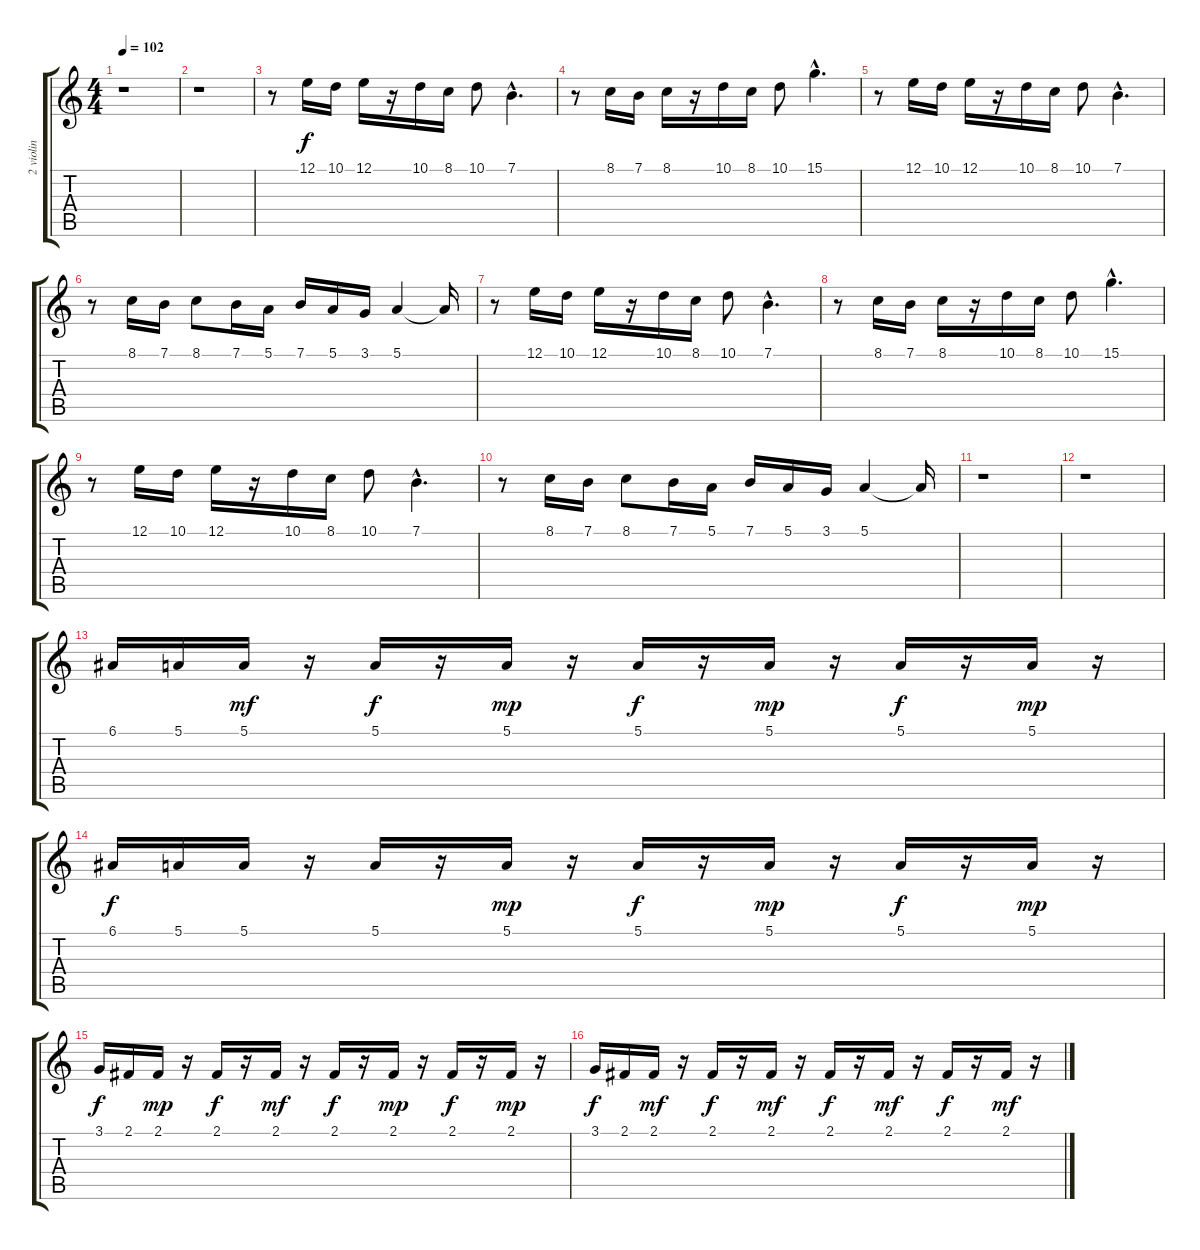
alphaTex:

\track ("2 violin" "2 violin") {instrument stringensemble1}
\staff {score tabs}
\tuning (E4 B3 G3 D3 A2 E2) {hide}
\ts (4 4)
\tempo 102
\clef g2
\ks c
r.1{dy f} |
r.1 |
r.8 12.1.16 10.1.16 12.1.16 r.16 10.1.16 8.1.16 10.1.8 7.1{hac}.4{d} |
r.8 8.1.16 7.1.16 8.1.16 r.16 10.1.16 8.1.16 10.1.8 15.1{hac}.4{d} |
r.8 12.1.16 10.1.16 12.1.16 r.16 10.1.16 8.1.16 10.1.8 7.1{hac}.4{d} |
r.8 8.1.16 7.1.16 8.1.8 7.1.16 5.1.16 7.1.16 5.1.16 3.1.16 5.1.4 5.1{t}.16 |
r.8 12.1.16 10.1.16 12.1.16 r.16 10.1.16 8.1.16 10.1.8 7.1{hac}.4{d} |
r.8 8.1.16 7.1.16 8.1.16 r.16 10.1.16 8.1.16 10.1.8 15.1{hac}.4{d} |
r.8 12.1.16 10.1.16 12.1.16 r.16 10.1.16 8.1.16 10.1.8 7.1{hac}.4{d} |
r.8 8.1.16 7.1.16 8.1.8 7.1.16 5.1.16 7.1.16 5.1.16 3.1.16 5.1.4 5.1{t}.16 |
r.1 |
r.1 |
6.1.16 5.1.16 5.1.16{dy mf} r.16 5.1.16{dy f} r.16 5.1.16{dy mp} r.16 5.1.16{dy f} r.16 5.1.16{dy mp} r.16 5.1.16{dy f} r.16 5.1.16{dy mp} r.16 |
6.1.16{dy f} 5.1.16 5.1.16 r.16 5.1.16 r.16 5.1.16{dy mp} r.16 5.1.16{dy f} r.16 5.1.16{dy mp} r.16 5.1.16{dy f} r.16 5.1.16{dy mp} r.16 |
3.1.16{dy f} 2.1.16 2.1.16{dy mp} r.16 2.1.16{dy f} r.16 2.1.16{dy mf} r.16 2.1.16{dy f} r.16 2.1.16{dy mp} r.16 2.1.16{dy f} r.16 2.1.16{dy mp} r.16 |
3.1.16{dy f} 2.1.16 2.1.16{dy mf} r.16 2.1.16{dy f} r.16 2.1.16{dy mf} r.16 2.1.16{dy f} r.16 2.1.16{dy mf} r.16 2.1.16{dy f} r.16 2.1.16{dy mf} r.16
